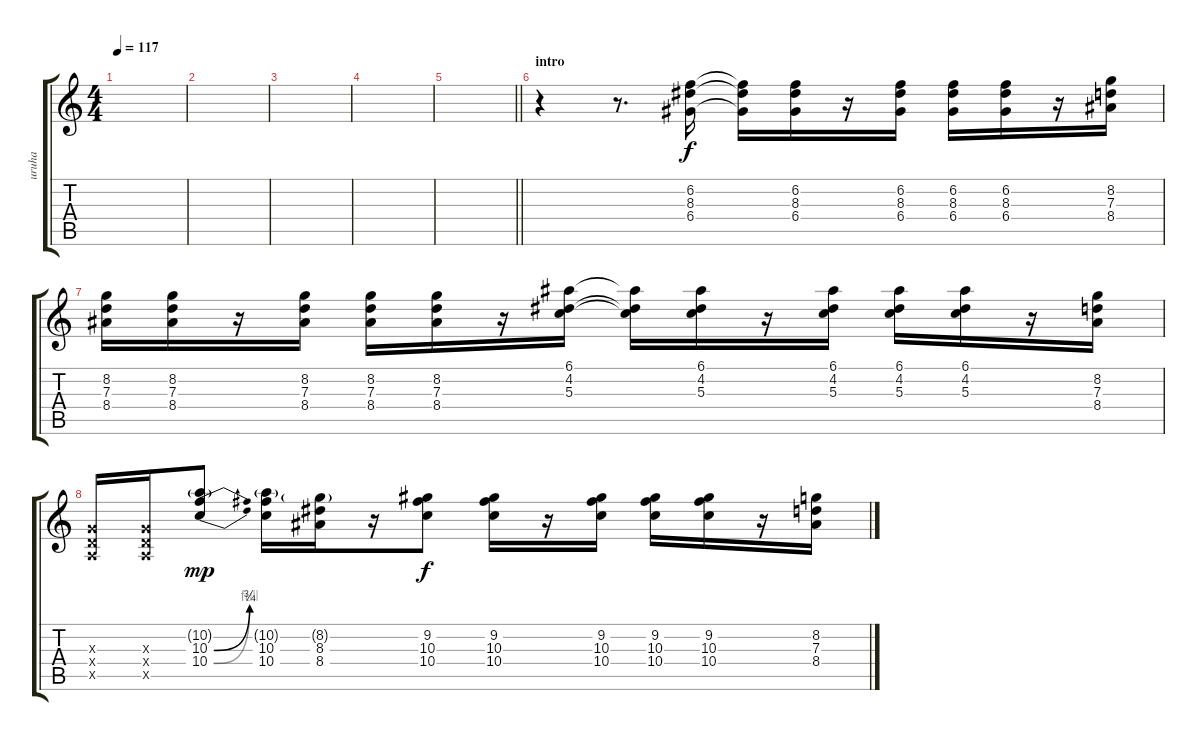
\track ("uruha" "uruha") {instrument distortionguitar}
\staff {score tabs}
\tuning (E4 B3 G3 D3 A2 E2) {hide}
\ts (4 4)
\tempo 117
\clef g2
\ks c
|
|
|
|
\barLineRight lightlight
|
\section ("" "intro")
r.4{volume 9 instrument overdrivenguitar} r.8{d} (6.2 8.3 6.4).16 (6.2{t} 8.3{t} 6.4{t}).16 (6.2 8.3 6.4).16 r.16 (6.2 8.3 6.4).16 (6.2 8.3 6.4).16 (6.2 8.3 6.4).16 r.16 (8.2 7.3 8.4).16 |
(8.2 7.3 8.4).16 (8.2 7.3 8.4).16 r.16 (8.2 7.3 8.4).16 (8.2 7.3 8.4).16 (8.2 7.3 8.4).16 r.16 (6.1 4.2 5.3).16 (6.1{t} 4.2{t} 5.3{t}).16 (6.1 4.2 5.3).16 r.16 (6.1 4.2 5.3).16 (6.1 4.2 5.3).16 (6.1 4.2 5.3).16 r.16 (8.2 7.3 8.4).16 |
(0.3{x} 0.4{x} 0.5{x}).16 (0.3{x} 0.4{x} 0.5{x}).16 (10.2{g} 10.3{be (bend 0 0 60 3)} 10.4{be (bend 0 0 60 4)}).8{dy mp} (10.2{g} 10.3 10.4).16 (8.2{g} 8.3 8.4).16 r.16 (9.2 10.3 10.4).8{dy f} (9.2 10.3 10.4).16 r.16 (9.2 10.3 10.4).16 (9.2 10.3 10.4).16 (9.2 10.3 10.4).16 r.16 (8.2 7.3 8.4).16
